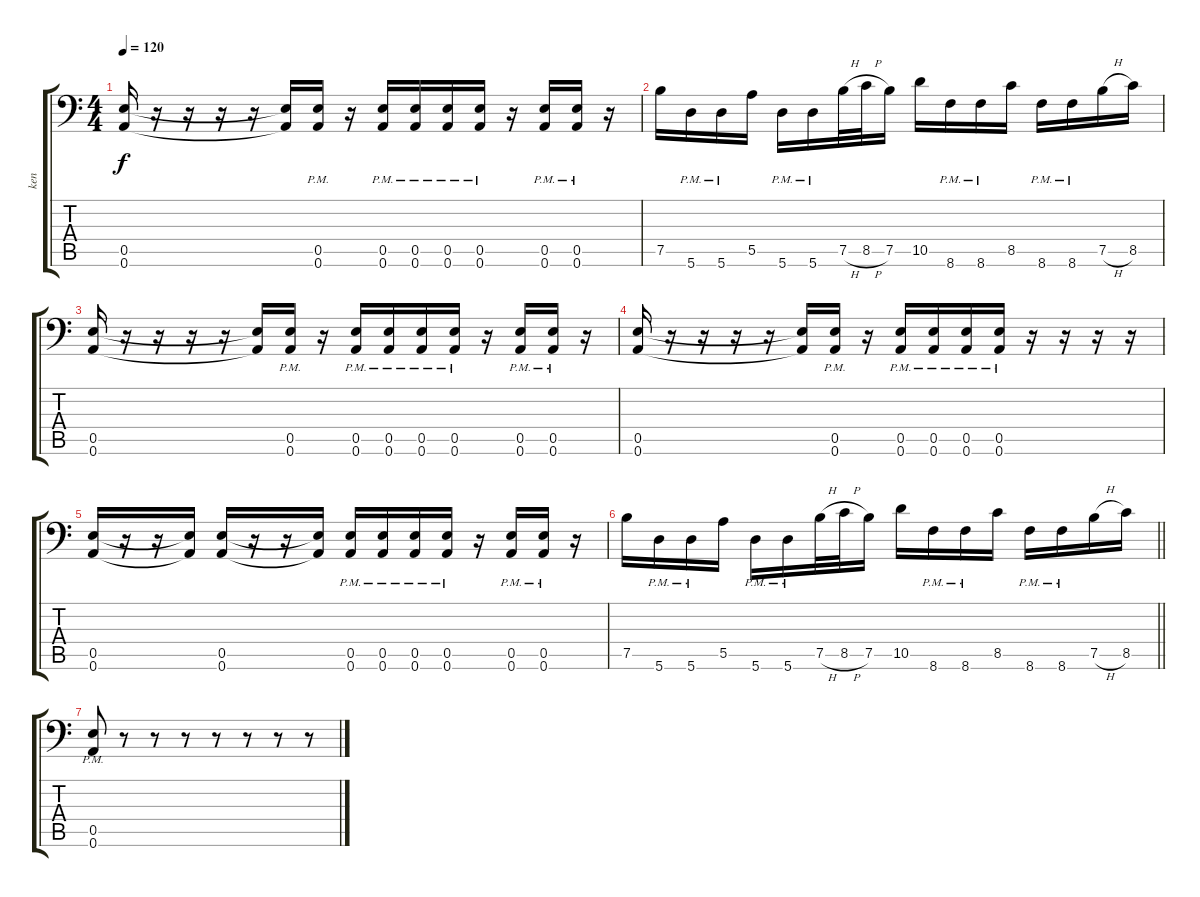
\track ("ken" "ken") {instrument distortionguitar}
\staff {score tabs}
\tuning (B3 Gb3 D3 A2 E2 A1) {hide}
\ts (4 4)
\tempo 120
\clef f4
\ks c
(0.5 0.6).16{dy f} r.16 r.16 r.16 r.16 (0.5{t} 0.6{t}).16 (0.5 0.6{pm}).16 r.16 (0.5 0.6{pm}).16 (0.5 0.6{pm}).16 (0.5 0.6{pm}).16 (0.5 0.6{pm}).16 r.16 (0.5 0.6{pm}).16 (0.5 0.6{pm}).16 r.16 |
7.5.16 5.6{pm}.16 5.6{pm}.16 5.5.16 5.6{pm}.16 5.6{pm}.16 7.5{h}.32 8.5{h}.32 7.5.16 10.5.16 8.6{pm}.16 8.6{pm}.16 8.5.16 8.6{pm}.16 8.6{pm}.16 7.5{h}.16 8.5.16 |
(0.5 0.6).16 r.16 r.16 r.16 r.16 (0.5{t} 0.6{t}).16 (0.5 0.6{pm}).16 r.16 (0.5 0.6{pm}).16 (0.5 0.6{pm}).16 (0.5 0.6{pm}).16 (0.5 0.6{pm}).16 r.16 (0.5 0.6{pm}).16 (0.5 0.6{pm}).16 r.16 |
(0.5 0.6).16 r.16 r.16 r.16 r.16 (0.5{t} 0.6{t}).16 (0.5 0.6{pm}).16 r.16 (0.5 0.6{pm}).16 (0.5 0.6{pm}).16 (0.5 0.6{pm}).16 (0.5 0.6{pm}).16 r.16 r.16 r.16 r.16 |
(0.5 0.6).16 r.16 r.16 (0.5{t} 0.6{t}).16 (0.5 0.6).16 r.16 r.16 (0.5{t} 0.6{t}).16 (0.5 0.6{pm}).16 (0.5 0.6{pm}).16 (0.5 0.6{pm}).16 (0.5 0.6{pm}).16 r.16 (0.5 0.6{pm}).16 (0.5 0.6{pm}).16 r.16 |
\barLineRight lightlight
7.5.16 5.6{pm}.16 5.6{pm}.16 5.5.16 5.6{pm}.16 5.6{pm}.16 7.5{h}.32 8.5{h}.32 7.5.16 10.5.16 8.6{pm}.16 8.6{pm}.16 8.5.16 8.6{pm}.16 8.6{pm}.16 7.5{h}.16 8.5.16 |
(0.5 0.6{pm}).8 r.8 r.8 r.8 r.8 r.8 r.8 r.8
